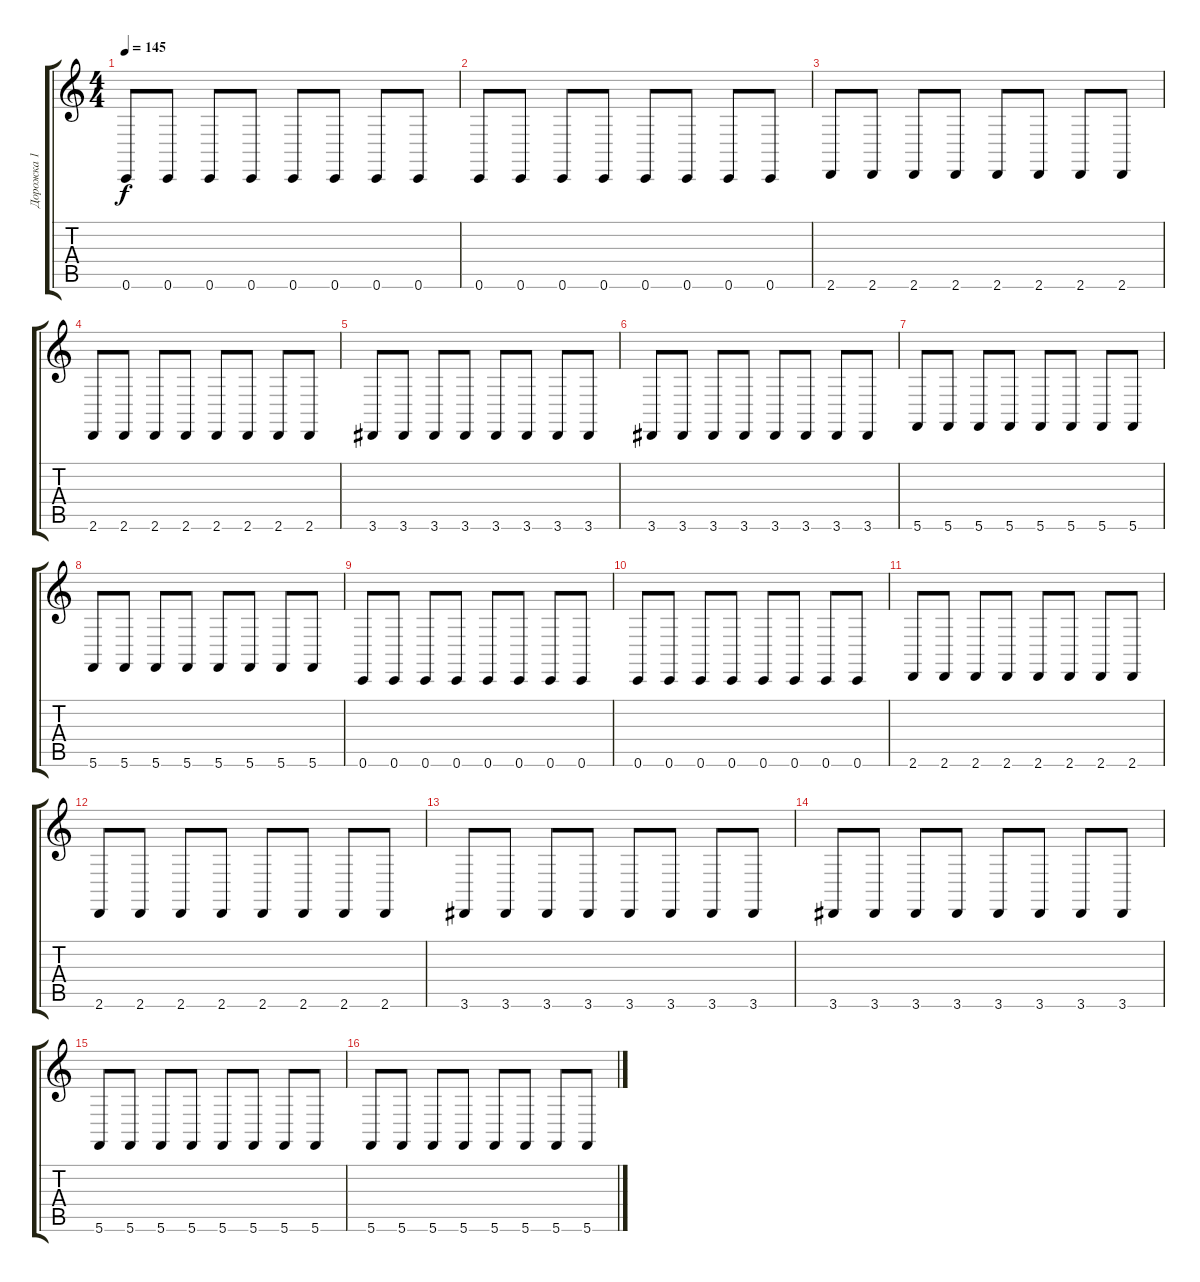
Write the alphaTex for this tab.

\track ("Дорожка 1" "Дорожка 1") {instrument rockorgan}
\staff {score tabs}
\tuning (D4 A3 F3 C3 G2 C2) {hide}
\ts (4 4)
\tempo 145
\clef g2
\ks c
0.6.8{dy f volume 16} 0.6.8 0.6.8 0.6.8 0.6.8 0.6.8 0.6.8 0.6.8 |
0.6.8 0.6.8 0.6.8 0.6.8 0.6.8 0.6.8 0.6.8 0.6.8 |
2.6.8 2.6.8 2.6.8 2.6.8 2.6.8 2.6.8 2.6.8 2.6.8 |
2.6.8 2.6.8 2.6.8 2.6.8 2.6.8 2.6.8 2.6.8 2.6.8 |
3.6.8 3.6.8 3.6.8 3.6.8 3.6.8 3.6.8 3.6.8 3.6.8 |
3.6.8 3.6.8 3.6.8 3.6.8 3.6.8 3.6.8 3.6.8 3.6.8 |
5.6.8 5.6.8 5.6.8 5.6.8 5.6.8 5.6.8 5.6.8 5.6.8 |
5.6.8 5.6.8 5.6.8 5.6.8 5.6.8 5.6.8 5.6.8 5.6.8 |
0.6.8{volume 16} 0.6.8 0.6.8 0.6.8 0.6.8 0.6.8 0.6.8 0.6.8 |
0.6.8 0.6.8 0.6.8 0.6.8 0.6.8 0.6.8 0.6.8 0.6.8 |
2.6.8 2.6.8 2.6.8 2.6.8 2.6.8 2.6.8 2.6.8 2.6.8 |
2.6.8 2.6.8 2.6.8 2.6.8 2.6.8 2.6.8 2.6.8 2.6.8 |
3.6.8 3.6.8 3.6.8 3.6.8 3.6.8 3.6.8 3.6.8 3.6.8 |
3.6.8 3.6.8 3.6.8 3.6.8 3.6.8 3.6.8 3.6.8 3.6.8 |
5.6.8 5.6.8 5.6.8 5.6.8 5.6.8 5.6.8 5.6.8 5.6.8 |
5.6.8 5.6.8 5.6.8 5.6.8 5.6.8 5.6.8 5.6.8 5.6.8
